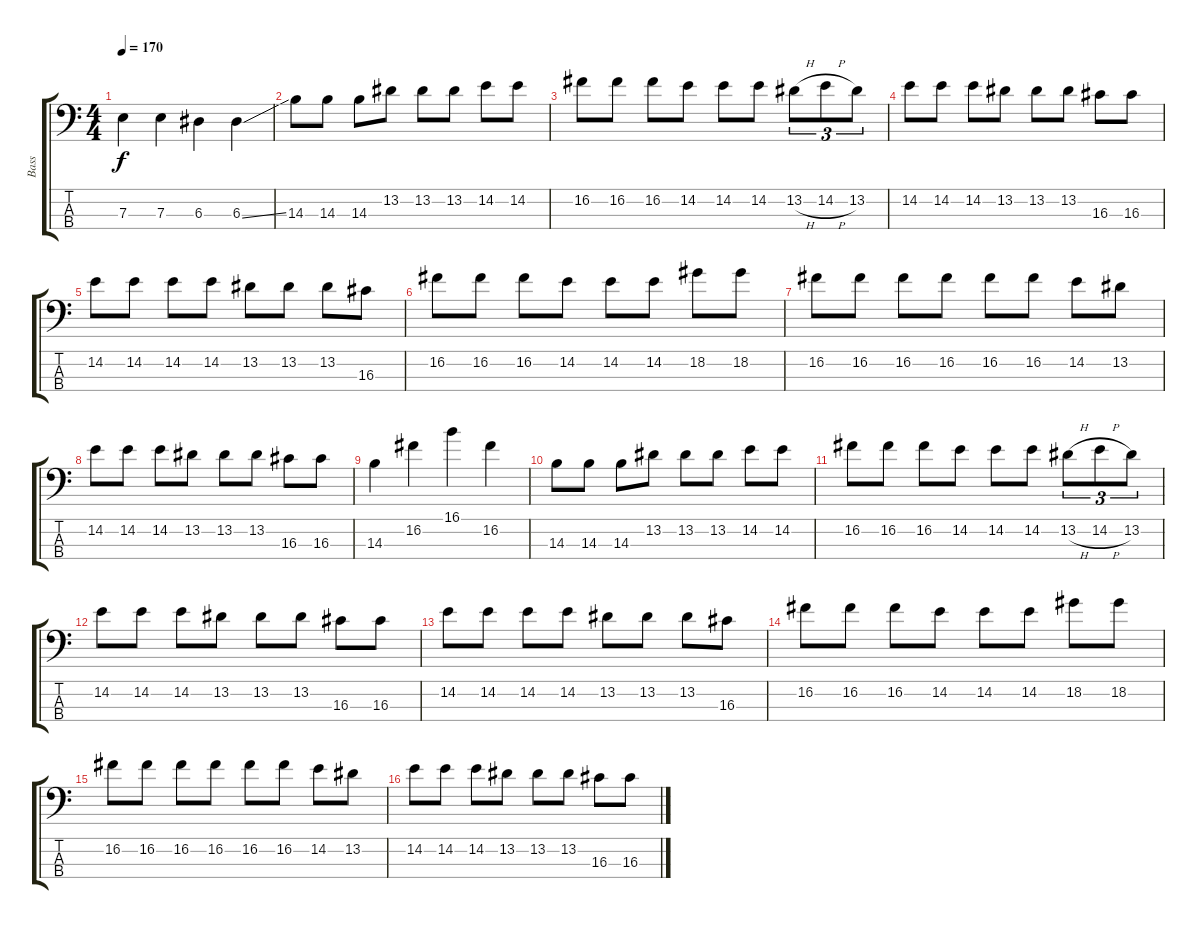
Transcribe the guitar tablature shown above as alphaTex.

\track ("Bass" "Bass") {instrument electricbasspick}
\staff {score tabs}
\tuning (G2 D2 A1 E1) {hide}
\ts (4 4)
\tempo 170
\clef f4
\ks c
7.3.4{dy f} 7.3.4 6.3.4 6.3{ss}.4 |
14.3.8 14.3.8 14.3.8 13.2.8 13.2.8 13.2.8 14.2.8 14.2.8 |
16.2.8 16.2.8 16.2.8 14.2.8 14.2.8 14.2.8 13.2{h}.8{tu (3 2)} 14.2{h}.8{tu (3 2)} 13.2.8{tu (3 2)} |
14.2.8 14.2.8 14.2.8 13.2.8 13.2.8 13.2.8 16.3.8 16.3.8 |
14.2.8 14.2.8 14.2.8 14.2.8 13.2.8 13.2.8 13.2.8 16.3.8 |
16.2.8 16.2.8 16.2.8 14.2.8 14.2.8 14.2.8 18.2.8 18.2.8 |
16.2.8 16.2.8 16.2.8 16.2.8 16.2.8 16.2.8 14.2.8 13.2.8 |
14.2.8 14.2.8 14.2.8 13.2.8 13.2.8 13.2.8 16.3.8 16.3.8 |
14.3.4 16.2.4 16.1.4 16.2.4 |
14.3.8 14.3.8 14.3.8 13.2.8 13.2.8 13.2.8 14.2.8 14.2.8 |
16.2.8 16.2.8 16.2.8 14.2.8 14.2.8 14.2.8 13.2{h}.8{tu (3 2)} 14.2{h}.8{tu (3 2)} 13.2.8{tu (3 2)} |
14.2.8 14.2.8 14.2.8 13.2.8 13.2.8 13.2.8 16.3.8 16.3.8 |
14.2.8 14.2.8 14.2.8 14.2.8 13.2.8 13.2.8 13.2.8 16.3.8 |
16.2.8 16.2.8 16.2.8 14.2.8 14.2.8 14.2.8 18.2.8 18.2.8 |
16.2.8 16.2.8 16.2.8 16.2.8 16.2.8 16.2.8 14.2.8 13.2.8 |
14.2.8 14.2.8 14.2.8 13.2.8 13.2.8 13.2.8 16.3.8 16.3.8
